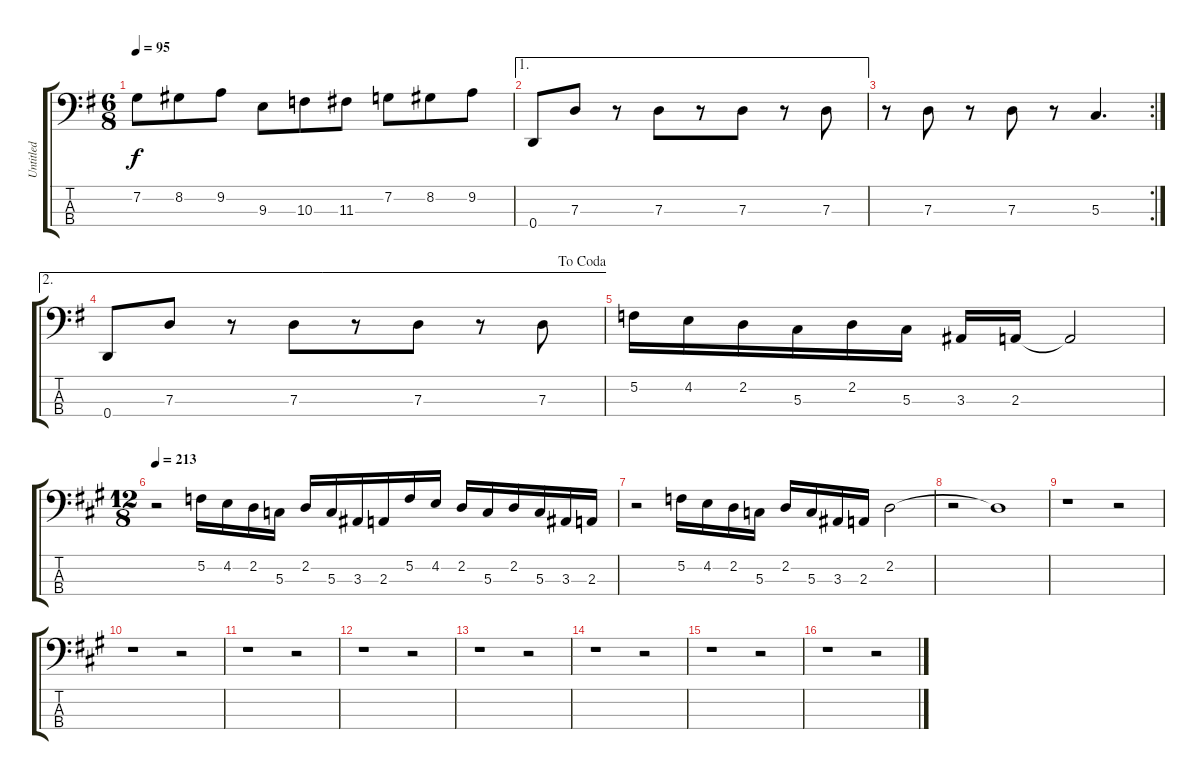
\track ("Untitled" "Untitled") {instrument electricbassfinger}
\staff {score tabs}
\tuning (F2 C2 G1 D1) {hide}
\ts (6 8)
\tempo 95
\clef f4
\ks g
7.2.8{dy f} 8.2.8 9.2.8 9.3.8 10.3.8 11.3.8 7.2.8 8.2.8 9.2.8 |
\ae 1
0.4.8 7.3.8 r.8 7.3.8 r.8 7.3.8 r.8 7.3.8 |
\rc 2
r.8 7.3.8 r.8 7.3.8 r.8 5.3.4{d} |
\ae 2
\jump dacoda
0.4.8 7.3.8 r.8 7.3.8 r.8 7.3.8 r.8 7.3.8 |
5.2.16 4.2.16 2.2.16 5.3.16 2.2.16 5.3.16 3.3.16 2.3.16 2.3{t}.2 |
\ts (12 8)
\tempo 213
\ks a
r.2 5.2.16 4.2.16 2.2.16 5.3.16 2.2.16 5.3.16 3.3.16 2.3.16 5.2.16 4.2.16 2.2.16 5.3.16 2.2.16 5.3.16 3.3.16 2.3.16 |
r.2 5.2.16 4.2.16 2.2.16 5.3.16 2.2.16 5.3.16 3.3.16 2.3.16 2.2.2 |
r.2 2.2{t}.1 |
r.1 r.2 |
r.1 r.2 |
r.1 r.2 |
r.1 r.2 |
r.1 r.2 |
r.1 r.2 |
r.1 r.2 |
r.1 r.2
